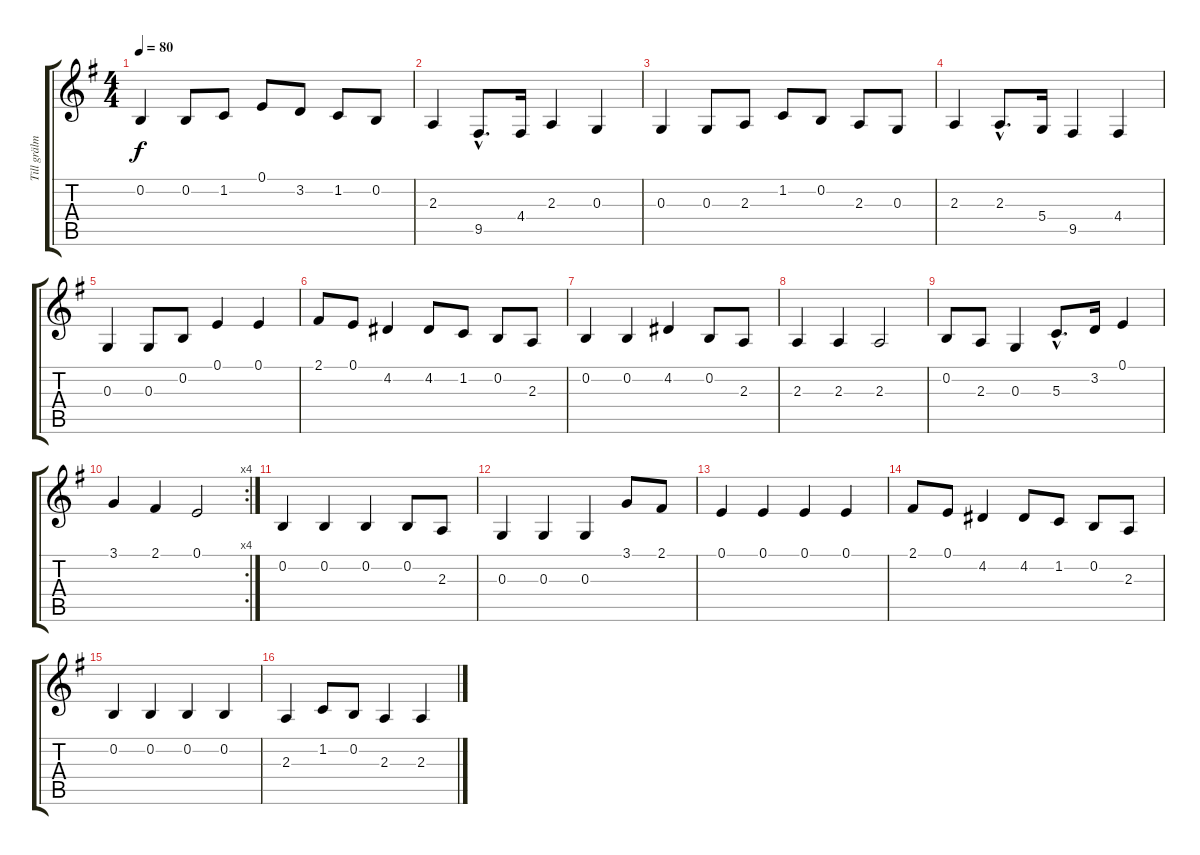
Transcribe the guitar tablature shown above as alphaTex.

\track ("Till grälmakar Löfberg i stärbhuset" "Till grälm") {instrument viola}
\staff {score tabs}
\tuning (E4 B3 G3 D3 A2 E2) {hide}
\ts (4 4)
\tempo 80
\clef g2
\ks eminor
0.2.4{dy f} 0.2.8 1.2.8 0.1.8 3.2.8 1.2.8 0.2.8 |
2.3.4 9.5{hac}.8{d} 4.4.16 2.3.4 0.3.4 |
0.3.4 0.3.8 2.3.8 1.2.8 0.2.8 2.3.8 0.3.8 |
2.3.4 2.3{hac}.8{d} 5.4.16 9.5.4 4.4.4 |
0.3.4 0.3.8 0.2.8 0.1.4 0.1.4 |
2.1.8 0.1.8 4.2.4 4.2.8 1.2.8 0.2.8 2.3.8 |
0.2.4 0.2.4 4.2.4 0.2.8 2.3.8 |
2.3.4 2.3.4 2.3.2 |
0.2.8 2.3.8 0.3.4 5.3{hac}.8{d} 3.2.16 0.1.4 |
\rc 4
3.1.4 2.1.4 0.1.2 |
0.2.4 0.2.4 0.2.4 0.2.8 2.3.8 |
0.3.4 0.3.4 0.3.4 3.1.8 2.1.8 |
0.1.4 0.1.4 0.1.4 0.1.4 |
2.1.8 0.1.8 4.2.4 4.2.8 1.2.8 0.2.8 2.3.8 |
0.2.4 0.2.4 0.2.4 0.2.4 |
2.3.4 1.2.8 0.2.8 2.3.4 2.3.4
